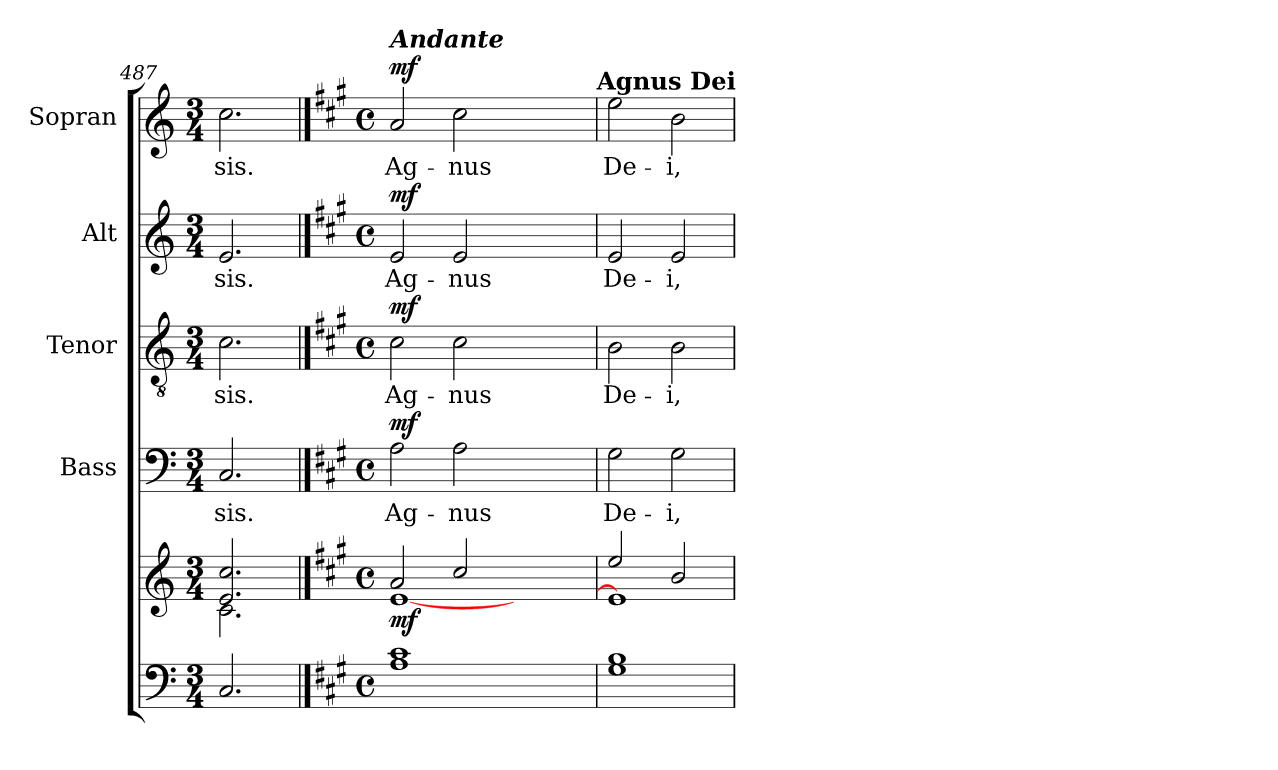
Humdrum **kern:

**kern	**kern	**dynam	**kern	**text	**dynam	**kern	**text	**dynam	**kern	**text	**dynam	**kern	**text	**dynam
*part5	*part5	*part5	*part4	*part4	*part4	*part3	*part3	*part3	*part2	*part2	*part2	*part1	*part1	*part1
*staff6	*staff5	*staff5/6	*staff4	*staff4	*staff4	*staff3	*staff3	*staff3	*staff2	*staff2	*staff2	*staff1	*staff1	*staff1
*	*	*	*I"Bass	*	*	*I"Tenor	*	*	*I"Alt	*	*	*I"Sopran	*	*
*	*	*	*I'B.	*	*	*I'T.	*	*	*I'A.	*	*	*I'S.	*	*
*clefF4	*clefG2	*	*clefF4	*	*	*clefGv2	*	*	*clefG2	*	*	*clefG2	*	*
*k[]	*k[]	*	*k[]	*	*	*k[]	*	*	*k[]	*	*	*k[]	*	*
*C:	*C:	*	*C:	*	*	*C:	*	*	*C:	*	*	*C:	*	*
*M3/4	*M3/4	*	*M3/4	*	*	*M3/4	*	*	*M3/4	*	*	*M3/4	*	*
=487	=487	=487	=487	=487	=487	=487	=487	=487	=487	=487	=487	=487	=487	=487
*	*^	*	*	*	*	*	*	*	*	*	*	*	*	*
!	!	!	!	!	!LO:LY:b	!	!	!LO:LY:b	!	!	!LO:LY:b	!	!	!LO:LY:b	!
2.C/	2.e/ 2.cc/	2.c\	.	2.C/	-sis.	.	2.c\	-sis.	.	2.e/	-sis.	.	2.cc\	-sis.	.
!!LO:LB:g=z
==488	==488	==488	==488	==488	==488	==488	==488	==488	==488	==488	==488	==488	==488	==488	==488
*k[f#c#g#]	*k[f#c#g#]	*	*	*k[f#c#g#]	*	*	*k[f#c#g#]	*	*	*k[f#c#g#]	*	*	*k[f#c#g#]	*	*
*A:	*A:	*	*	*A:	*	*	*A:	*	*	*A:	*	*	*A:	*	*
*M4/4	*M4/4	*	*	*M4/4	*	*	*M4/4	*	*	*M4/4	*	*	*M4/4	*	*
*met(c)	*met(c)	*	*	*met(c)	*	*	*met(c)	*	*	*met(c)	*	*	*met(c)	*	*
*^	*	*	*	*	*	*	*	*	*	*	*	*	*	*	*
!	!	!	!	!	!	!	!	!	!	!	!	!	!	!LO:TX:a:Bi:t=Andante	!	!
!	!	!	!	!LO:DY:b	!	!LO:LY:b	!LO:DY:a	!	!LO:LY:b	!LO:DY:a	!	!LO:LY:b	!LO:DY:a	!	!LO:LY:b	!LO:DY:a
1c#	1A	2a/	[<1e	mf	2A\	Ag-	mf	2c#\	Ag-	mf	2e/	Ag-	mf	2a/	Ag-	mf
!	!	!	!	!	!	!LO:LY:b	!	!	!LO:LY:b	!	!	!LO:LY:b	!	!	!LO:LY:b	!
.	.	2cc#/	.	.	2A\	-nus	.	2c#\	-nus	.	2e/	-nus	.	2cc#\	-nus	.
2.ryy	2.ryy	2.ryy	2.ryy	.	2.ryy	.	.	2.ryy	.	.	2.ryy	.	.	2.ryy	.	.
!	!	!	!	!	!	!	!	!	!	!	!	!	!	!LO:TX:a:B:t=Agnus Dei	!	!
=489	=489	=489	=489	=489	=489	=489	=489	=489	=489	=489	=489	=489	=489	=489	=489	=489
!	!	!	!	!	!	!LO:LY:b	!	!	!LO:LY:b	!	!	!LO:LY:b	!	!	!LO:LY:b	!
1B	1G#	2ee/	1e]	.	2G#\	De-	.	2B\	De-	.	2e/	De-	.	2ee\	De-	.
!	!	!	!	!	!	!LO:LY:b	!	!	!LO:LY:b	!	!	!LO:LY:b	!	!	!LO:LY:b	!
.	.	2b/	.	.	2G#\	-i,	.	2B\	-i,	.	2e/	-i,	.	2b\	-i,	.
*v	*v	*	*	*	*	*	*	*	*	*	*	*	*	*	*	*
*	*v	*v	*	*	*	*	*	*	*	*	*	*	*	*	*
=	=	=	=	=	=	=	=	=	=	=	=	=	=	=
*-	*-	*-	*-	*-	*-	*-	*-	*-	*-	*-	*-	*-	*-	*-
